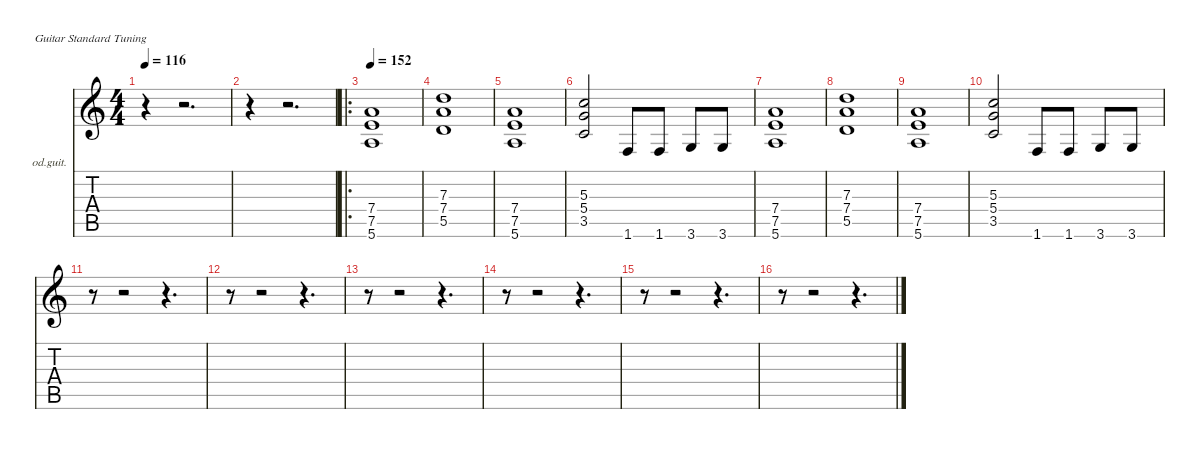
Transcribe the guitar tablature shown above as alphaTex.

\defaultSystemsLayout 4
\hideDynamics
\bracketExtendMode nobrackets
\firstSystemTrackNameOrientation horizontal
\otherSystemsTrackNameOrientation horizontal
\track ("guitar 2" "od.guit.") {instrument overdrivenguitar}
\staff {score tabs}
\tuning (E4 B3 G3 D3 A2 E2)
\ts (4 4)
\tempo 116
\clef g2
\ks c
r.4{dy f beam Down} r.2{d beam Down} |
r.4{beam Down} r.2{d beam Down} |
\ro
\tempo 152
(7.4 7.5 5.6).1{beam Up} |
(7.3 7.4 5.5).1{beam Up} |
(7.4 7.5 5.6).1{beam Up} |
(5.3 5.4 3.5).2{beam Up} 1.6.8{beam Up} 1.6.8{beam Up} 3.6.8{beam Up} 3.6.8{beam Up} |
(7.4 7.5 5.6).1{beam Up} |
(7.3 7.4 5.5).1{beam Up} |
(7.4 7.5 5.6).1{beam Up} |
(5.3 5.4 3.5).2{beam Up} 1.6.8{beam Up} 1.6.8{beam Up} 3.6.8{beam Up} 3.6.8{beam Up} |
r.8{beam Down} r.2{beam Down} r.4{d beam Down} |
r.8{beam Down} r.2{beam Down} r.4{d beam Down} |
r.8{beam Down} r.2{beam Down} r.4{d beam Down} |
r.8{beam Down} r.2{beam Down} r.4{d beam Down} |
r.8{beam Down} r.2{beam Down} r.4{d beam Down} |
r.8{beam Down} r.2{beam Down} r.4{d beam Down}
